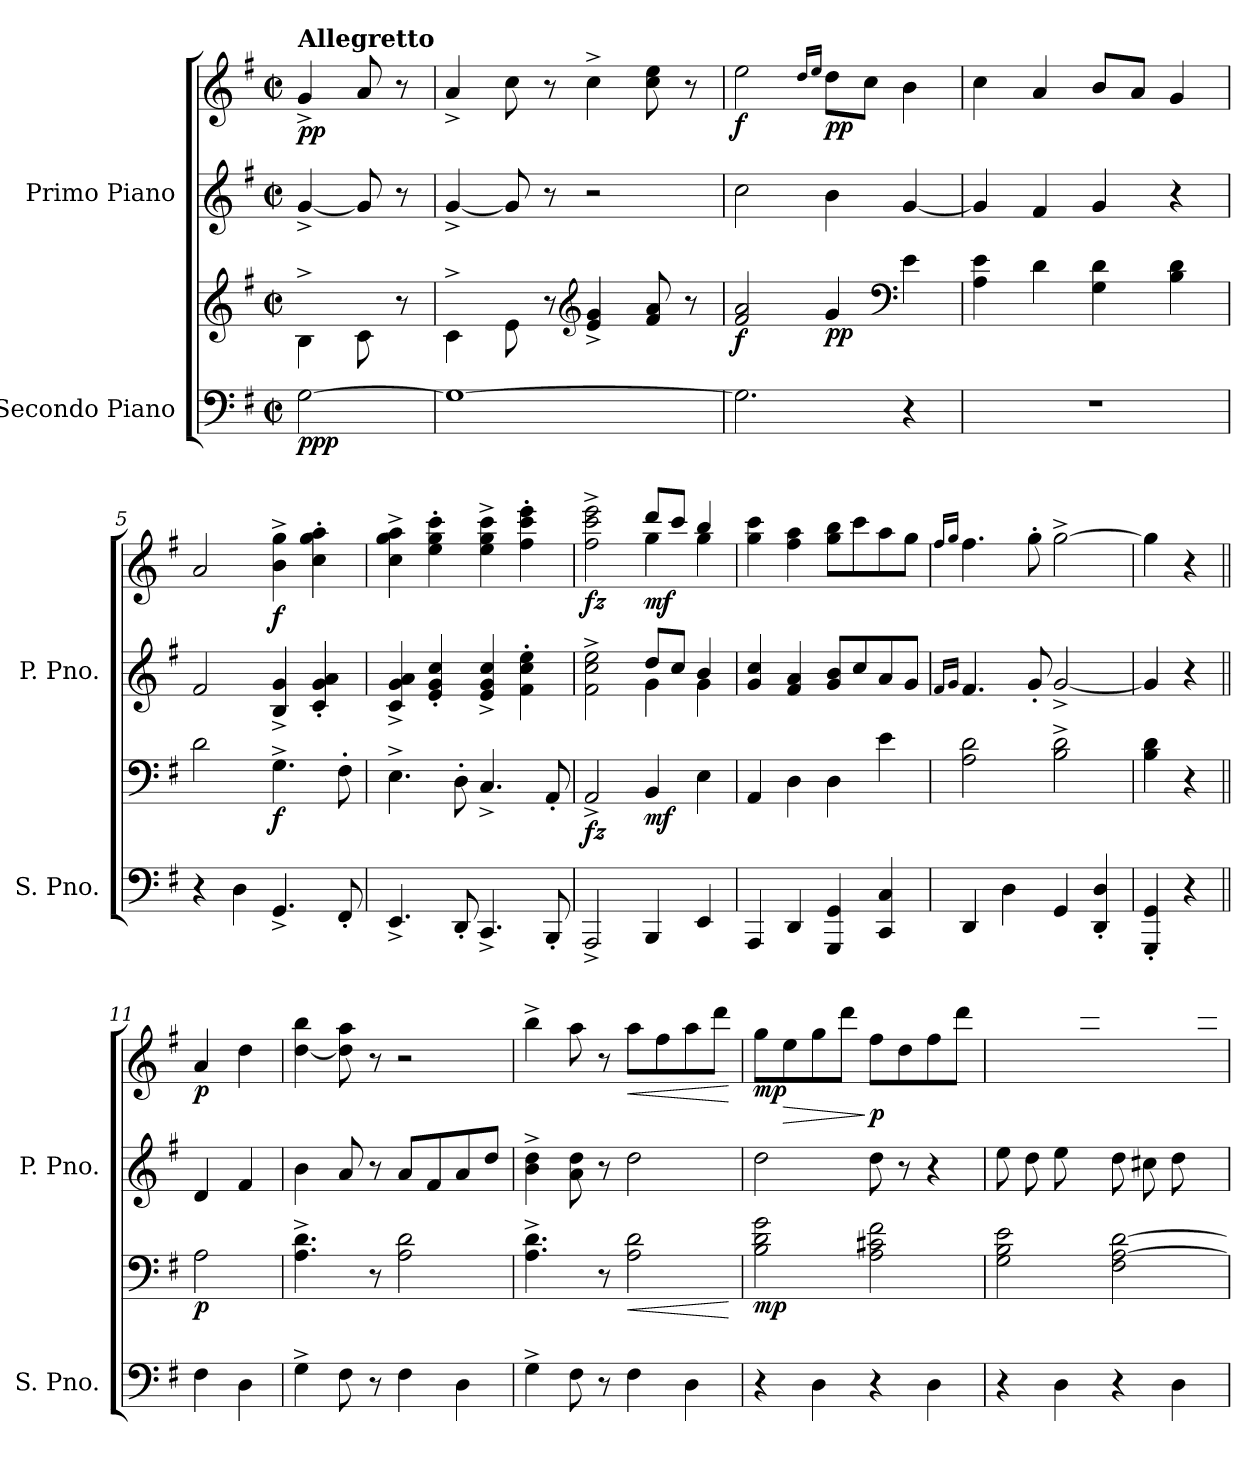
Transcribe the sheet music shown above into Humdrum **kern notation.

**kern	**kern	**dynam	**kern	**kern	**dynam
*part2	*part2	*part2	*part1	*part1	*part1
*staff4	*staff3	*staff3/4	*staff2	*staff1	*staff1/2
*I"Secondo Piano	*	*	*I"Primo Piano	*	*
*I'S. Pno.	*	*	*I'P. Pno.	*	*
*clefF4	*clefG2	*	*clefG2	*clefG2	*
*k[f#]	*k[f#]	*	*k[f#]	*k[f#]	*
*M2/2	*M2/2	*	*M2/2	*M2/2	*
*met(c|)	*met(c|)	*	*met(c|)	*met(c|)	*
=1	=1	=1	=1	=1	=1
!	!	!	!	!LO:TX:a:B:t=Allegretto	!
!	!	!LO:DY:b=2	!	!	!
!	!	!LO:DY:n=1:b	!	!	!LO:DY:b
[2G\	4B^\	p pp	[4g^/	4g^/	pp
.	8c\	.	8g/]	8a/	.
.	8r	.	8r	8r	.
=2	=2	=2	=2	=2	=2
1G_	4c^\	.	[4g^/	4a^/	.
.	8e\	.	8g/]	8cc\	.
.	8r	.	8r	8r	.
*	*clefG2	*	*	*	*
.	4e/^ 4g/^	.	2r	4cc^\	.
.	8f#/ 8a/	.	.	8cc\ 8ee\	.
.	8r	.	.	8r	.
=3	=3	=3	=3	=3	=3
!	!	!LO:DY:b	!	!	!LO:DY:b
2.G\]	2f#/ 2a/	f	2cc\	2ee\	f
.	.	.	.	16qdd/LL	.
.	.	.	.	16qee/JJ	.
!	!	!LO:DY:b	!	!	!LO:DY:b
.	4g/	pp	4b\	8dd\L	pp
.	.	.	.	8cc\J	.
*	*clefF4	*	*	*	*
4r	4e\	.	[4g/	4b\	.
=4	=4	=4	=4	=4	=4
1r	4A\ 4e\	.	4g/]	4cc\	.
.	4d\	.	4f#/	4a/	.
.	4G\ 4d\	.	4g/	8b/L	.
.	.	.	.	8a/J	.
.	4B\ 4d\	.	4r	4g/	.
=5	=5	=5	=5	=5	=5
4r	2d\	.	2f#/	2a/	.
4D\	.	.	.	.	.
!	!	!LO:DY:b	!	!	!LO:DY:b
4.GG^/	4.G^\	f	4B/^ 4g/^	4b\^ 4gg\^	f
.	.	.	4c/' 4g/' 4a/'	4cc\' 4gg\' 4aa\'	.
8FF#'/	8F#'\	.	.	.	.
=6	=6	=6	=6	=6	=6
4.EE^/	4.E^\	.	4c/^ 4g/^ 4a/^	4cc\^ 4gg\^ 4aa\^	.
.	.	.	4e/' 4g/' 4cc/'	4ee\' 4gg\' 4ccc\'	.
8DD'/	8D'\	.	.	.	.
4.CC^/	4.C^/	.	4e/^ 4g/^ 4cc/^	4ee\^ 4gg\^ 4ccc\^	.
.	.	.	4f#\' 4cc\' 4ee\'	4ff#\' 4ccc\' 4eee\'	.
8BBB'/	8AA'/	.	.	.	.
!!LO:LB:g=z
=7	=7	=7	=7	=7	=7
*	*	*	*^	*^	*
!	!	!LO:DY:b	!	!	!	!	!LO:DY:b
2AAA^/	2AA^/	fz	2f#\^ 2cc\^ 2ee\^	2rcyy	2ff#\^ 2ccc\^ 2eee\^	2ryy	fz
!	!	!LO:DY:b	!	!	!	!	!LO:DY:b
4BBB/	4BB/	mf	8dd/L	4g\	8ddd/L	4gg\	mf
.	.	.	8cc/J	.	8ccc/J	.	.
4EE/	4E\	.	4b/	4g\	4bb/	4gg\	.
*	*	*	*v	*v	*	*	*
*	*	*	*	*v	*v	*
=8	=8	=8	=8	=8	=8
4AAA/	4AA/	.	4g/ 4cc/	4gg\ 4ccc\	.
4DD/	4D\	.	4f#/ 4a/	4ff#\ 4aa\	.
4GGG/ 4GG/	4D\	.	8g/ 8b/L	8gg\ 8bb\L	.
.	.	.	8cc/	8ccc\	.
4CC/ 4C/	4e\	.	8a/	8aa\	.
.	.	.	8g/J	8gg\J	.
=9	=9	=9	=9	=9	=9
.	.	.	16qf#/LL	16qff#/LL	.
.	.	.	16qg/JJ	16qgg/JJ	.
4DD/	2A\ 2d\	.	4.f#/	4.ff#\	.
4D\	.	.	.	.	.
.	.	.	8g'/	8gg'\	.
4GG/	2B\^ 2d\^	.	[2g^/	[2gg^\	.
4DD/' 4D/'	.	.	.	.	.
=10	=10	=10	=10	=10	=10
4GGG/' 4GG/'	4B\ 4d\	.	4g/]	4gg\]	.
4r	4r	.	4r	4r	.
=11||	=11||	=11||	=11||	=11||	=11||
!	!	!LO:DY:b	!	!	!LO:DY:b
4F#\	2A\	p	4d/	4a/	p
4D\	.	.	4f#/	4dd\	.
=12	=12	=12	=12	=12	=12
4G^\	4.A\^ 4.d\^	.	4b\	[4dd\ 4bb\	.
8F#\	.	.	8a/	8dd\] 8aa\	.
8r	8r	.	8r	8r	.
4F#\	2A\ 2d\	.	8a/L	2r	.
.	.	.	8f#/	.	.
4D\	.	.	8a/	.	.
.	.	.	8dd/J	.	.
!!LO:LB:g=z
=13	=13	=13	=13	=13	=13
4G^\	4.A\^ 4.d\^	.	4b\^ 4dd\^	4bb^\	.
8F#\	.	.	8a\ 8dd\	8aa\	.
8r	8r	.	8r	8r	.
!	!	!LO:HP:b	!	!	!LO:HP:b
4F#\	2A\ 2d\	<	2dd\	8aa\L	<
.	.	.	.	8ff#\	.
4D\	.	.	.	8aa\	.
.	.	.	.	8ddd\J	.
.	.	[	.	.	[
=14	=14	=14	=14	=14	=14
!	!	!LO:DY:b	!	!	!LO:DY:b
4r	2B\ 2d\ 2g\	mp	2dd\	8gg\L	mp
!	!	!	!	!	!LO:HP:b
.	.	.	.	8ee\	>
4D\	.	.	.	8gg\	.
.	.	.	.	8ddd\J	.
!	!	!	!	!	!LO:DY:n=1:b
4r	2A\ 2c#X\ 2f#\	.	8dd\	8ff#\L	] p
.	.	.	8r	8dd\	.
4D\	.	.	4r	8ff#\	.
.	.	.	.	8ddd\J	.
=15	=15	=15	=15	=15	=15
*	*	*	*	*^	*
4r	2G\ 2B\ 2e\	.	8ee\L	1ryy	4.ryy	.
.	.	.	8dd\	.	.	.
4D\	.	.	8ee\	.	.	.
.	.	.	8ryy	.	8ddd\J	.
4r	2F#\ [2A\ [2d\	.	8dd\L	.	4.ryy	.
.	.	.	8cc#X\	.	.	.
4D\	.	.	8dd\	.	.	.
.	.	.	8ryy	.	8ddd\J	.
*	*	*	*	*v	*v	*
=	=	=	=	=	=
*-	*-	*-	*-	*-	*-
